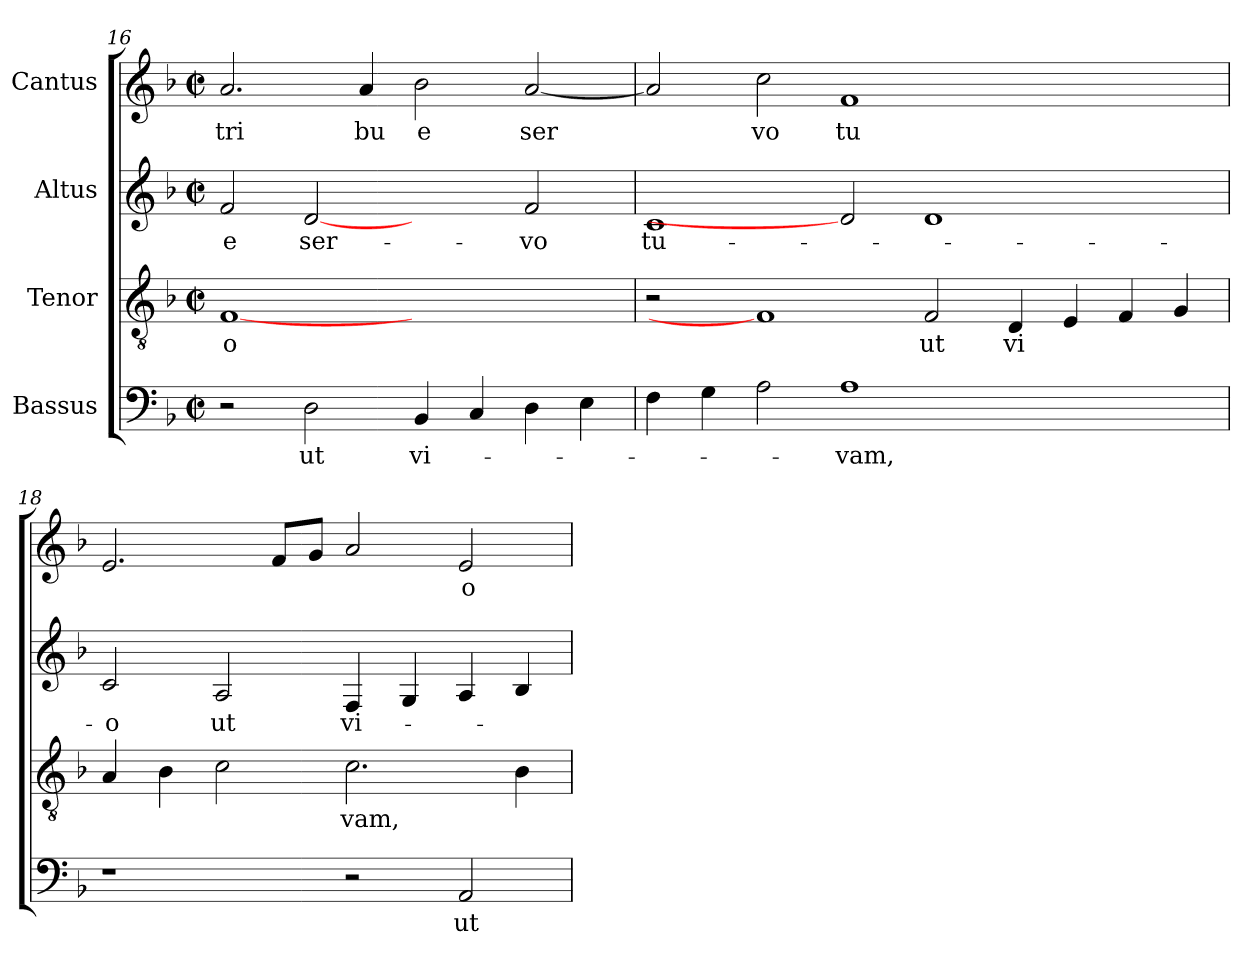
**kern	**text	**kern	**text	**kern	**text	**kern	**text
*part4	*part4	*part3	*part3	*part2	*part2	*part1	*part1
*staff4	*staff4	*staff3	*staff3	*staff2	*staff2	*staff1	*staff1
*I"Bassus	*	*I"Tenor	*	*I"Altus	*	*I"Cantus	*
!!LO:LB:g=z
*clefF4	*	*clefGv2	*	*clefG2	*	*clefG2	*
*k[b-]	*	*k[b-]	*	*k[b-]	*	*k[b-]	*
*F:	*	*F:	*	*F:	*	*F:	*
*M2/2	*	*M2/2	*	*M2/2	*	*M2/2	*
*met(c|)	*	*met(c|)	*	*met(c|)	*	*met(c|)	*
=16	=16	=16	=16	=16	=16	=16	=16
!	!	!	!LO:LY:b:cj	!	!LO:LY:b:cj	!	!LO:LY:b:cj
2r	.	[1F	o	2f/	e	2.a/	tri
!	!LO:LY:b:cj	!	!	!	!LO:LY:b:cj	!	!
2D\	ut	.	.	[2d	ser-	.	.
!	!	!	!	!	!	!	!LO:LY:b:cj
.	.	.	.	.	.	4a/	bu
!	!LO:LY:b:cj	!	!	!	!	!	!LO:LY:b:cj
4BB-/	vi-	1ryy	.	2ryy	.	2b-\	e
4C/	.	.	.	.	.	.	.
!	!	!	!	!	!LO:LY:b:cj	!	!LO:LY:b
4D\	.	.	.	2f/	-vo	[<2a/	ser
4E\	.	.	.	.	.	.	.
=17	=17	=17	=17	=17	=17	=17	=17
!	!	!	!	!	!LO:LY:b:cj	!	!
4F\	.	2r	.	1c	tu-	2a/]	.
4G\	.	.	.	.	.	.	.
!	!	!	!	!	!	!	!LO:LY:b:cj
2A\	.	1F]	.	.	.	2cc\	vo
!	!LO:LY:b:cj	!	!	!	!	!	!LO:LY:b:cj
1A	-vam,	.	.	2d]	.	1f	tu
!	!	!	!LO:LY:b:cj	!	!	!	!
.	.	2F/	ut	1d	.	.	.
!	!	!	!LO:LY:b:cj	!	!	!	!
1ryy	.	4D/	vi	.	.	1ryy	.
.	.	4E/	.	.	.	.	.
.	.	4F/	.	2ryy	.	.	.
.	.	4G/	.	.	.	.	.
=18	=18	=18	=18	=18	=18	=18	=18
!	!	!	!	!	!LO:LY:b:cj	!	!
1r	.	4A/	.	2c/	-o	2.e/	.
.	.	4B-\	.	.	.	.	.
!	!	!	!	!	!LO:LY:b:cj	!	!
.	.	2c\	.	2A/	ut	.	.
.	.	.	.	.	.	8f/L	.
.	.	.	.	.	.	8g/J	.
!	!	!	!LO:LY:b	!	!LO:LY:b:cj	!	!
2r	.	2.c\	vam,	4F/	vi-	2a/	.
.	.	.	.	4G/	.	.	.
!	!LO:LY:b:cj	!	!	!	!	!	!LO:LY:b:cj
2AA/	ut	.	.	4A/	.	2e/	o
.	.	4B-\	.	4B-/	.	.	.
=	=	=	=	=	=	=	=
*-	*-	*-	*-	*-	*-	*-	*-
